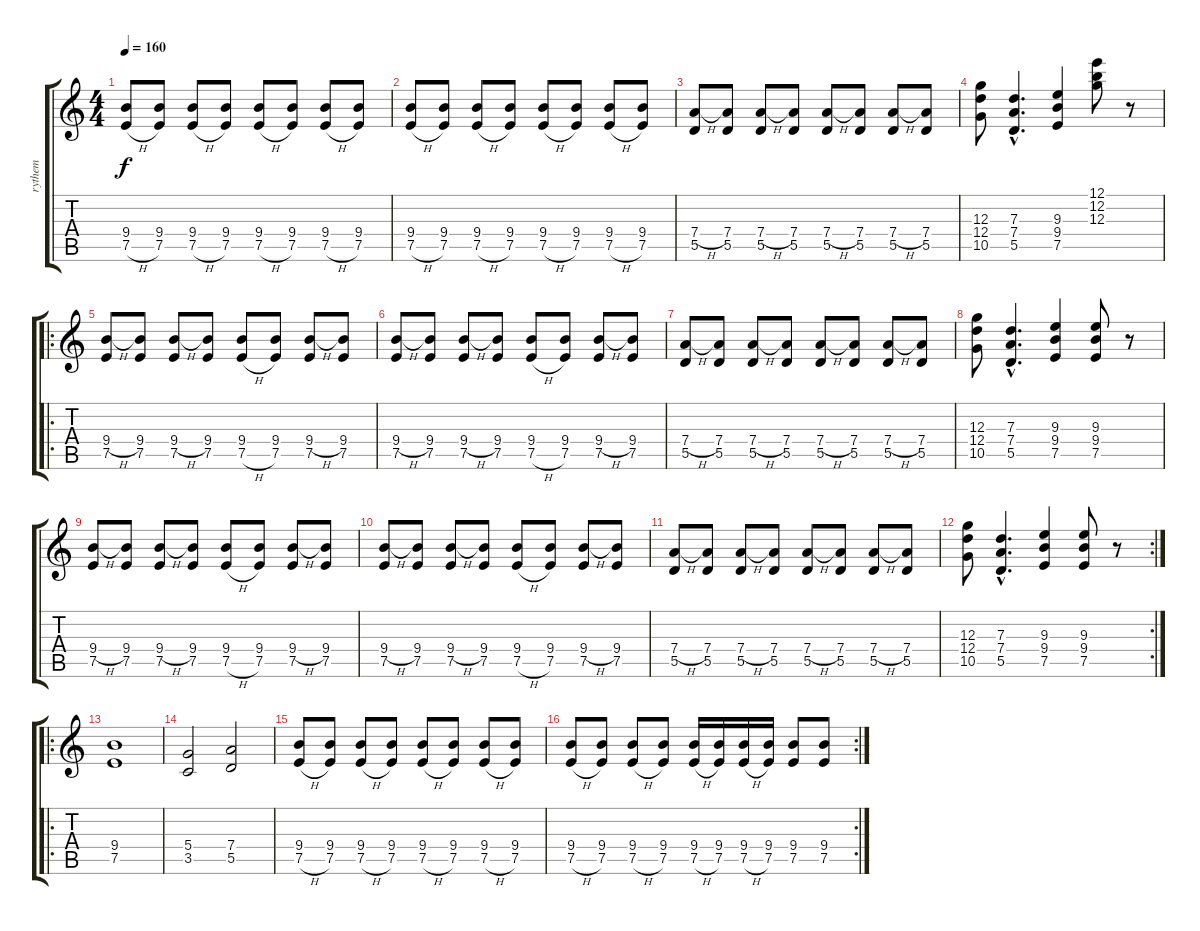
\track ("rythem" "rythem") {instrument distortionguitar}
\staff {score tabs}
\tuning (E4 B3 G3 D3 A2 E2) {hide}
\ts (4 4)
\tempo 160
\clef g2
\ks c
(9.4 7.5{h}).8{dy f} (9.4 7.5).8 (9.4 7.5{h}).8 (9.4 7.5).8 (9.4 7.5{h}).8 (9.4 7.5).8 (9.4 7.5{h}).8 (9.4 7.5).8 |
(9.4 7.5{h}).8 (9.4 7.5).8 (9.4 7.5{h}).8 (9.4 7.5).8 (9.4 7.5{h}).8 (9.4 7.5).8 (9.4 7.5{h}).8 (9.4 7.5).8 |
(7.4{h} 5.5).8 (7.4 5.5).8 (7.4{h} 5.5).8 (7.4 5.5).8 (7.4{h} 5.5).8 (7.4 5.5).8 (7.4{h} 5.5).8 (7.4 5.5).8 |
(12.3 12.4 10.5).8 (7.3{hac} 7.4{hac} 5.5{hac}).4{d} (9.3 9.4 7.5).4 (12.1 12.2 12.3).8 r.8 |
\ro
(9.4{h} 7.5).8 (9.4 7.5).8 (9.4{h} 7.5).8 (9.4 7.5).8 (9.4 7.5{h}).8 (9.4 7.5).8 (9.4{h} 7.5).8 (9.4 7.5).8 |
(9.4{h} 7.5).8 (9.4 7.5).8 (9.4{h} 7.5).8 (9.4 7.5).8 (9.4 7.5{h}).8 (9.4 7.5).8 (9.4{h} 7.5).8 (9.4 7.5).8 |
(7.4{h} 5.5).8 (7.4 5.5).8 (7.4{h} 5.5).8 (7.4 5.5).8 (7.4{h} 5.5).8 (7.4 5.5).8 (7.4{h} 5.5).8 (7.4 5.5).8 |
(12.3 12.4 10.5).8 (7.3{hac} 7.4{hac} 5.5{hac}).4{d} (9.3 9.4 7.5).4 (9.3 9.4 7.5).8 r.8 |
(9.4{h} 7.5).8 (9.4 7.5).8 (9.4{h} 7.5).8 (9.4 7.5).8 (9.4 7.5{h}).8 (9.4 7.5).8 (9.4{h} 7.5).8 (9.4 7.5).8 |
(9.4{h} 7.5).8 (9.4 7.5).8 (9.4{h} 7.5).8 (9.4 7.5).8 (9.4 7.5{h}).8 (9.4 7.5).8 (9.4{h} 7.5).8 (9.4 7.5).8 |
(7.4{h} 5.5).8 (7.4 5.5).8 (7.4{h} 5.5).8 (7.4 5.5).8 (7.4{h} 5.5).8 (7.4 5.5).8 (7.4{h} 5.5).8 (7.4 5.5).8 |
\rc 2
(12.3 12.4 10.5).8 (7.3{hac} 7.4{hac} 5.5{hac}).4{d} (9.3 9.4 7.5).4 (9.3 9.4 7.5).8 r.8 |
\ro
(9.4 7.5).1 |
(5.4 3.5).2 (7.4 5.5).2 |
(9.4 7.5{h}).8 (9.4 7.5).8 (9.4 7.5{h}).8 (9.4 7.5).8 (9.4 7.5{h}).8 (9.4 7.5).8 (9.4 7.5{h}).8 (9.4 7.5).8 |
\rc 2
(9.4 7.5{h}).8 (9.4 7.5).8 (9.4 7.5{h}).8 (9.4 7.5).8 (9.4 7.5{h}).16 (9.4 7.5).16 (9.4 7.5{h}).16 (9.4 7.5).16 (9.4 7.5).8 (9.4 7.5).8
